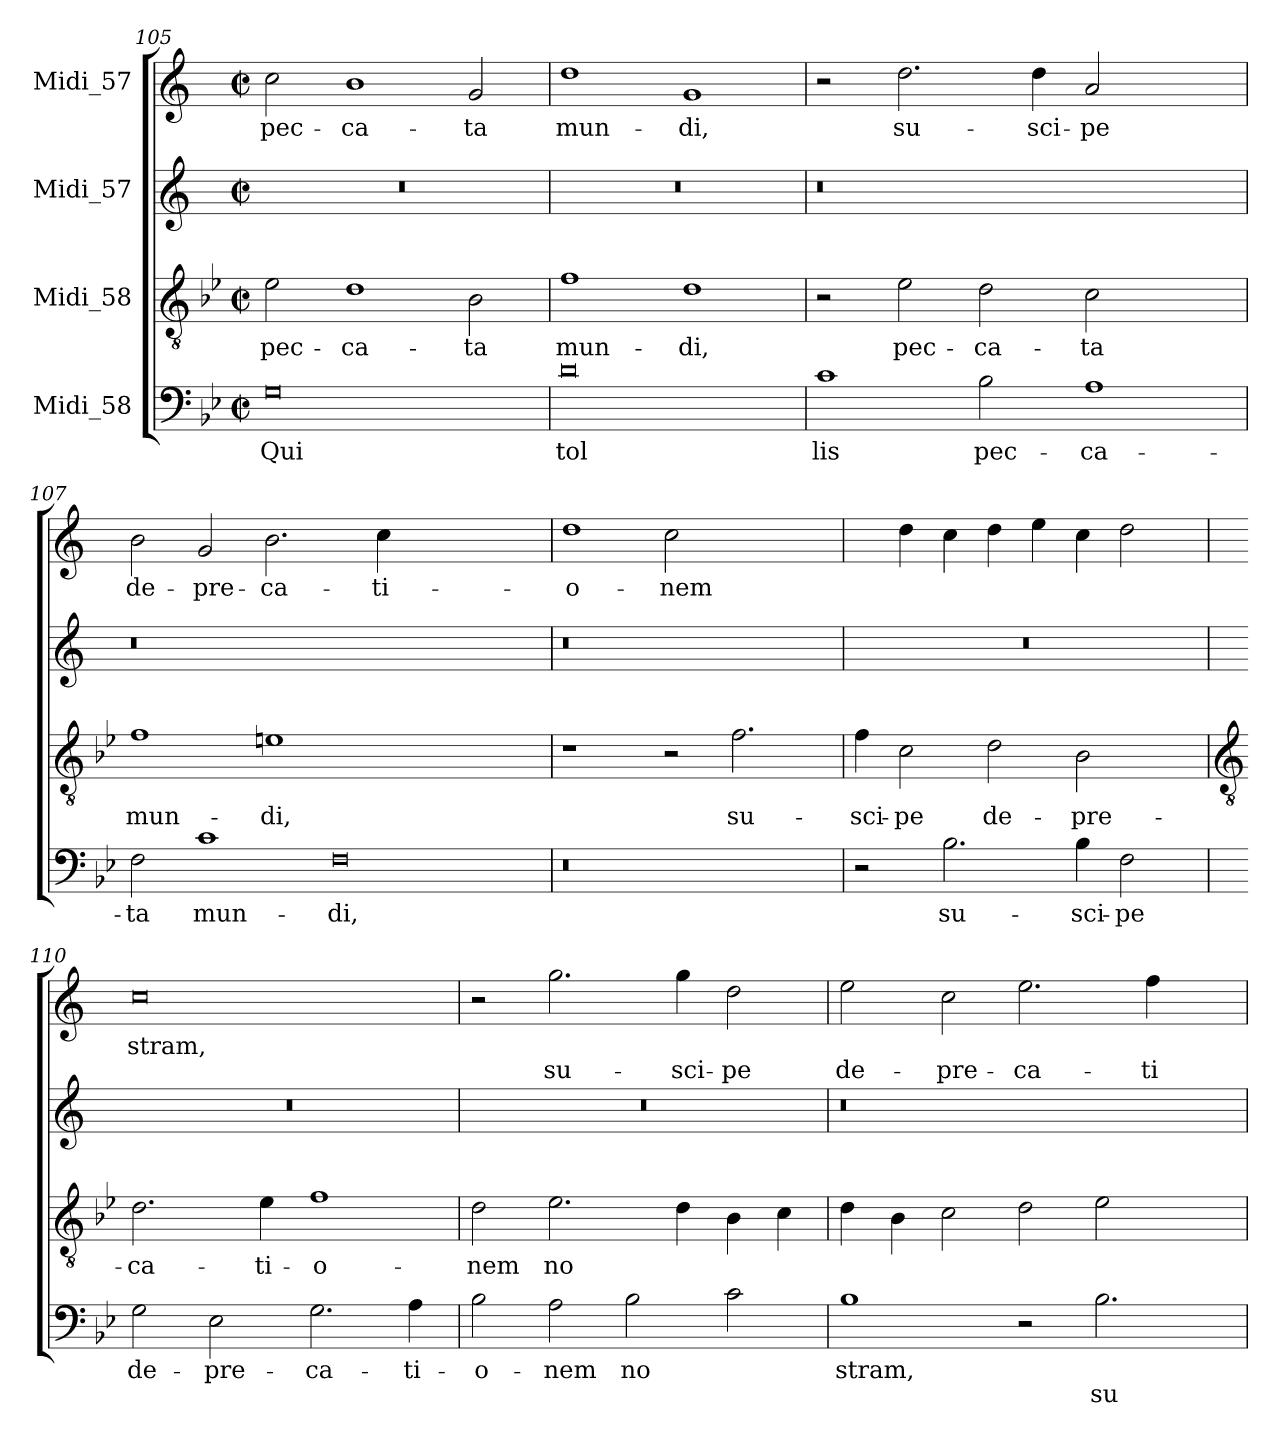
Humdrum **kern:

**kern	**text	**text	**kern	**text	**kern	**kern	**text	**text
*part4	*part4	*part4	*part3	*part3	*part2	*part1	*part1	*part1
*staff4	*staff4	*staff4	*staff3	*staff3	*staff2	*staff1	*staff1	*staff1
*I"Midi_58	*	*	*I"Midi_58	*	*I"Midi_57	*I"Midi_57	*	*
*clefF4	*	*	*clefGv2	*	*clefG2	*clefG2	*	*
*	*	*	*	*	*ITrd1c2	*ITrd1c2	*	*
*k[b-e-]	*	*	*k[b-e-]	*	*k[b-e-]	*k[b-e-]	*	*
*B-:	*	*	*B-:	*	*B-:	*B-:	*	*
*M4/2	*	*	*M4/2	*	*M4/2	*M4/2	*	*
*met(c|)	*	*	*met(c|)	*	*met(c|)	*met(c|)	*	*
=105	=105	=105	=105	=105	=105	=105	=105	=105
!	!LO:LY:b	!	!	!LO:LY:b	!	!	!LO:LY:b	!
0G	Qui	.	2e-	pec-	0r	2b-	pec-	.
!	!	!	!	!LO:LY:b	!	!	!LO:LY:b	!
.	.	.	1d	-ca-	.	1a	-ca-	.
!	!	!	!	!LO:LY:b	!	!	!LO:LY:b	!
.	.	.	2B-	-ta	.	2f	-ta	.
=106	=106	=106	=106	=106	=106	=106	=106	=106
!	!LO:LY:b	!	!	!LO:LY:b	!	!	!LO:LY:b	!
0d	tol	.	1f	mun-	0r	1cc	mun-	.
!	!	!	!	!LO:LY:b	!	!	!LO:LY:b	!
.	.	.	1d	-di,	.	1f	-di,	.
=106A	=106A	=106A	=106A	=106A	=106A	=106A	=106A	=106A
!	!LO:LY:b	!	!	!	!	!	!	!
1c	lis	.	2r	.	0r	2r	.	.
!	!	!	!	!LO:LY:b	!	!	!LO:LY:b	!
.	.	.	2e-	pec-	.	2.cc	su-	.
!	!LO:LY:b	!	!	!LO:LY:b	!	!	!	!
2B-	pec-	.	2d	-ca-	.	.	.	.
!	!	!	!	!	!	!	!LO:LY:b	!
.	.	.	.	.	.	4cc	-sci-	.
!	!LO:LY:b	!	!	!LO:LY:b	!	!	!LO:LY:b	!
1A	-ca-	.	2c	-ta	.	2g	-pe	.
.	.	.	2ryy	.	2ryy	2ryy	.	.
=107A	=107A	=107A	=107A	=107A	=107A	=107A	=107A	=107A
!	!LO:LY:b	!	!	!LO:LY:b	!	!	!LO:LY:b	!
2F	-ta	.	1f	mun-	0r	2a	de-	.
!	!LO:LY:b	!	!	!	!	!	!LO:LY:b	!
1c	mun-	.	.	.	.	2f	-pre-	.
!	!	!	!	!LO:LY:b	!	!	!LO:LY:b	!
.	.	.	1en	-di,	.	2.a	-ca-	.
!	!LO:LY:b	!	!	!	!	!	!	!
0F	-di,	.	.	.	.	.	.	.
!	!	!	!	!	!	!	!LO:LY:b	!
.	.	.	.	.	.	4b-	-ti-	.
.	.	.	1.ryy	.	1.ryy	1.ryy	.	.
=108A	=108A	=108A	=108A	=108A	=108A	=108A	=108A	=108A
!	!	!	!	!	!	!	!LO:LY:b	!
0r	.	.	1r	.	0r	1cc	-o-	.
!	!	!	!	!	!	!	!LO:LY:b	!
.	.	.	2r	.	.	2b-	-nem	.
!	!	!	!	!LO:LY:b	!	!	!LO:LY:b	!
.	.	.	2.f	su-	.	[2ddyy	no	.
4ryy	.	.	.	.	4ryy	4ryy	.	.
!!LO:LB:g=z
=109	=109	=109	=109	=109	=109	=109	=109	=109
!	!	!	!	!LO:LY:b	!	!	!	!
2r	.	.	4f	-sci-	0r	4ddyy]	.	.
!	!	!	!	!LO:LY:b	!	!	!	!
.	.	.	2c	-pe	.	4cc	.	.
!	!LO:LY:b	!	!	!	!	!	!	!
2.B-	su-	.	.	.	.	4b-	.	.
!	!	!	!	!LO:LY:b	!	!	!	!
.	.	.	2d	de-	.	4cc	.	.
.	.	.	.	.	.	4dd	.	.
!	!LO:LY:b	!	!	!LO:LY:b	!	!	!	!
4B-	-sci-	.	2B-	-pre-	.	4b-	.	.
!	!LO:LY:b	!	!	!	!	!	!	!
2F	-pe	.	.	.	.	2cc	.	.
.	.	.	4ryy	.	.	.	.	.
!!LO:LB:g=z
=110	=110	=110	=110	=110	=110	=110	=110	=110
*	*	*	*clefGv2	*	*	*	*	*
!	!LO:LY:b	!	!	!LO:LY:b	!	!	!LO:LY:b	!
2G	de-	.	2.d	-ca-	0r	0b-	stram,	.
!	!LO:LY:b	!	!	!	!	!	!	!
2E-	-pre-	.	.	.	.	.	.	.
!	!	!	!	!LO:LY:b	!	!	!	!
.	.	.	4e-	-ti-	.	.	.	.
!	!LO:LY:b	!	!	!LO:LY:b	!	!	!	!
2.G	-ca-	.	1f	-o-	.	.	.	.
!	!LO:LY:b	!	!	!	!	!	!	!
4A	-ti-	.	.	.	.	.	.	.
=111	=111	=111	=111	=111	=111	=111	=111	=111
!	!LO:LY:b	!	!	!LO:LY:b	!	!	!	!
2B-	-o-	.	2d	-nem	0r	2r	.	.
!	!LO:LY:b	!	!	!LO:LY:b	!	!	!	!LO:LY:b
2A	-nem	.	2.e-	no	.	2.ff	.	su-
!	!LO:LY:b	!	!	!	!	!	!	!
2B-	no	.	.	.	.	.	.	.
!	!	!	!	!	!	!	!	!LO:LY:b
.	.	.	4d	.	.	4ff	.	-sci-
!	!	!	!	!	!	!	!	!LO:LY:b
2c	.	.	4B-	.	.	2cc	.	-pe
.	.	.	4c	.	.	.	.	.
=112	=112	=112	=112	=112	=112	=112	=112	=112
!	!LO:LY:b	!	!	!	!	!	!	!LO:LY:b
1B-	stram,	.	4d	.	0r	2dd	.	de-
.	.	.	4B-	.	.	.	.	.
!	!	!	!	!	!	!	!	!LO:LY:b
.	.	.	2c	.	.	2b-	.	-pre-
!	!	!	!	!	!	!	!	!LO:LY:b
2r	.	.	2d	.	.	2.dd	.	-ca-
!	!	!LO:LY:b	!	!	!	!	!	!
2.B-	.	su	2e-	.	.	.	.	.
!	!	!	!	!	!	!	!	!LO:LY:b
.	.	.	.	.	.	4ee-	.	-ti-
.	.	.	4ryy	.	4ryy	4ryy	.	.
=	=	=	=	=	=	=	=	=
*-	*-	*-	*-	*-	*-	*-	*-	*-
